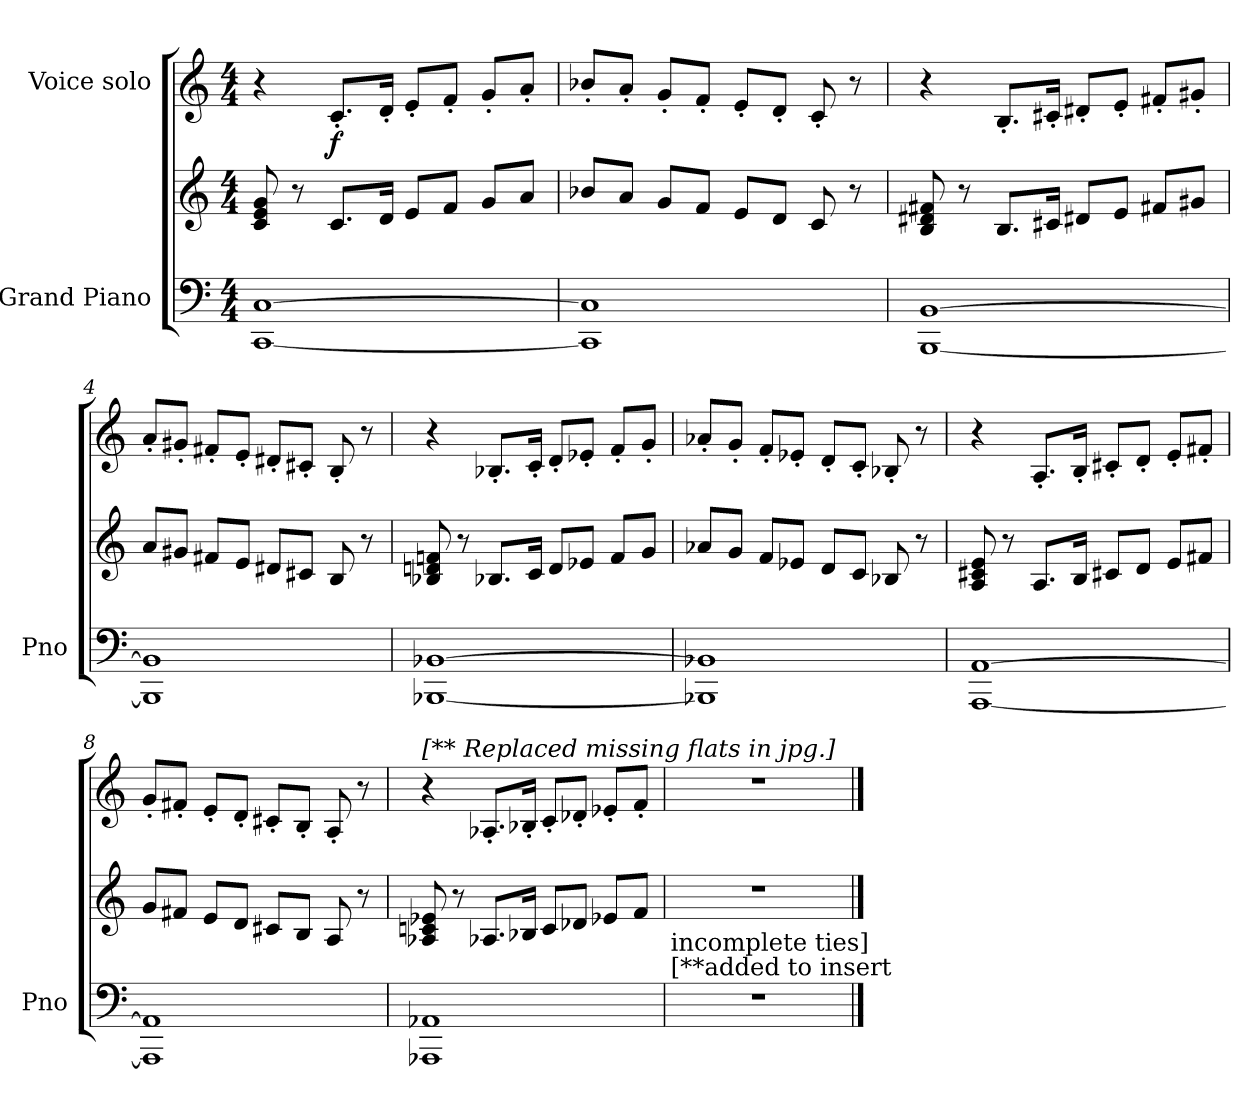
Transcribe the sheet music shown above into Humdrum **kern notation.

**kern	**kern	**dynam	**kern	**dynam
*part2	*part2	*part2	*part1	*part1
*staff3	*staff2	*staff2/3	*staff1	*staff1
*I"Grand Piano	*	*	*I"Voice solo	*
*I'Pno	*	*	*	*
*clefF4	*clefG2	*	*clefG2	*
*k[]	*k[]	*	*k[]	*
*M4/4	*M4/4	*	*M4/4	*
*MM90	*MM90	*	*MM90	*
=1	=1	=1	=1	=1
!	!	!LO:DY:b=2	!	!
!	!	!LO:DY:n=1:b	!	!
[1CC [1C	8c/ 8e/ 8g/	mp mp	4r	.
.	8r	.	.	.
!	!	!	!	!LO:DY:b
.	8.c/L	.	8.c'/L	f
.	16d/Jk	.	16d'/Jk	.
.	8e/L	.	8e'/L	.
.	8f/J	.	8f'/J	.
.	8g/L	.	8g'/L	.
.	8a/J	.	8a'/J	.
=2	=2	=2	=2	=2
1CC] 1C]	8b-X/L	.	8b-X'/L	.
.	8a/J	.	8a'/J	.
.	8g/L	.	8g'/L	.
.	8f/J	.	8f'/J	.
.	8e/L	.	8e'/L	.
.	8d/J	.	8d'/J	.
.	8c/	.	8c'/	.
.	8r	.	8r	.
=3	=3	=3	=3	=3
[1BBB [1BB	8B/ 8d#X/ 8f#X/	.	4r	.
.	8r	.	.	.
.	8.B/L	.	8.B'/L	.
.	16c#X/Jk	.	16c#X'/Jk	.
.	8d#X/L	.	8d#X'/L	.
.	8e/J	.	8e'/J	.
.	8f#X/L	.	8f#X'/L	.
.	8g#X/J	.	8g#X'/J	.
!!LO:LB:g=z
=4	=4	=4	=4	=4
1BBB] 1BB]	8a/L	.	8a'/L	.
.	8g#X/J	.	8g#X'/J	.
.	8f#X/L	.	8f#X'/L	.
.	8e/J	.	8e'/J	.
.	8d#X/L	.	8d#X'/L	.
.	8c#X/J	.	8c#X'/J	.
.	8B/	.	8B'/	.
.	8r	.	8r	.
=5	=5	=5	=5	=5
[1BBB-X [1BB-X	8B-X/ 8dn/ 8fn/	.	4r	.
.	8r	.	.	.
.	8.B-X/L	.	8.B-X'/L	.
.	16c/Jk	.	16c'/Jk	.
.	8d/L	.	8d'/L	.
.	8e-X/J	.	8e-X'/J	.
.	8f/L	.	8f'/L	.
.	8g/J	.	8g'/J	.
=6	=6	=6	=6	=6
1BBB-X] 1BB-X]	8a-X/L	.	8a-X'/L	.
.	8g/J	.	8g'/J	.
.	8f/L	.	8f'/L	.
.	8e-X/J	.	8e-X'/J	.
.	8d/L	.	8d'/L	.
.	8c/J	.	8c'/J	.
.	8B-X/	.	8B-X'/	.
.	8r	.	8r	.
!!LO:LB:g=z
=7	=7	=7	=7	=7
[1AAA [1AA	8A/ 8c#X/ 8e/	.	4r	.
.	8r	.	.	.
.	8.A/L	.	8.A'/L	.
.	16B/Jk	.	16B'/Jk	.
.	8c#X/L	.	8c#X'/L	.
.	8d/J	.	8d'/J	.
.	8e/L	.	8e'/L	.
.	8f#X/J	.	8f#X'/J	.
=8	=8	=8	=8	=8
1AAA] 1AA]	8g/L	.	8g'/L	.
.	8f#X/J	.	8f#X'/J	.
.	8e/L	.	8e'/L	.
.	8d/J	.	8d'/J	.
.	8c#X/L	.	8c#X'/L	.
.	8B/J	.	8B'/J	.
.	8A/	.	8A'/	.
.	8r	.	8r	.
=9	=9	=9	=9	=9
!	!	!	!LO:TX:a:t=[** Replaced missing flats in jpg.]	!
1AAA-X 1AA-X	8A-X/ 8cn/ 8e-X/	.	4r	.
.	8r	.	.	.
.	8.A-X/L	.	8.A-X'/L	.
.	16B-X/Jk	.	16B-X'/Jk	.
.	8c/L	.	8c'/L	.
.	8d-X/J	.	8d-X'/J	.
.	8e-X/L	.	8e-X'/L	.
.	8f/J	.	8f'/J	.
!!LO:LB:g=z
=10	=10	=10	=10	=10
!LO:TX:a:t=[**added to insert	!	!	!	!
!LO:TX:a:t=incomplete ties]	!	!	!	!
1r	1r	.	1r	.
==	==	==	==	==
*-	*-	*-	*-	*-
